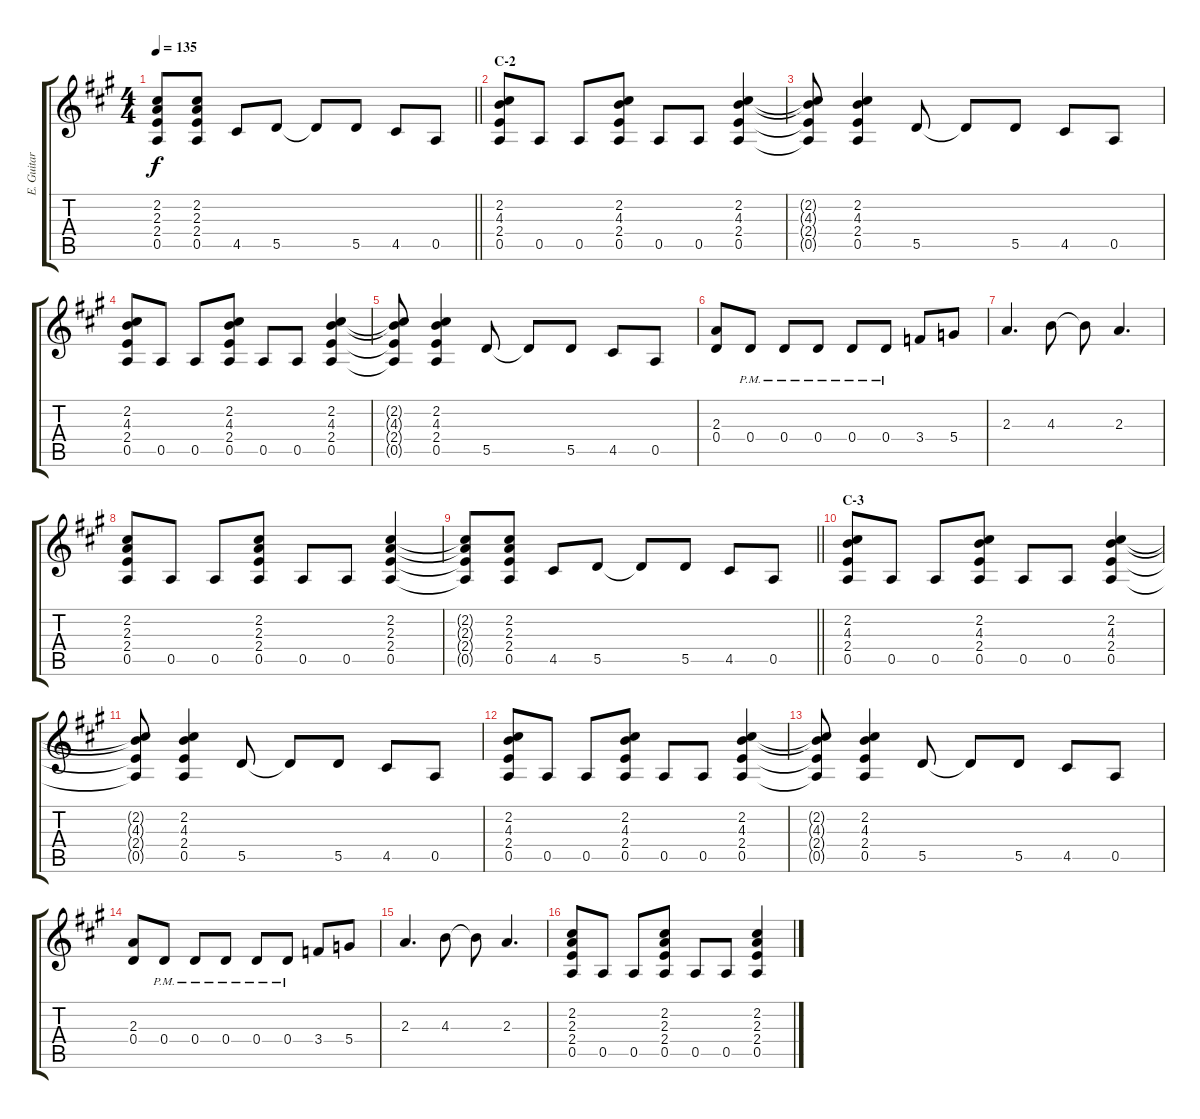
\track ("E. Guitar II" "E. Guitar ") {instrument overdrivenguitar}
\staff {score tabs}
\tuning (E4 B3 G3 D3 A2 E2) {hide}
\ts (4 4)
\tempo 135
\clef g2
\barLineRight lightlight
\ks a
(2.2{t} 2.3{t} 2.4{t} 0.5{t}).8{dy f} (2.2 2.3 2.4 0.5).8 4.5.8 5.5.8 5.5{t}.8 5.5.8 4.5.8 0.5.8 |
\section ("" "C-2")
(2.2 4.3 2.4 0.5).8 0.5.8 0.5.8 (2.2 4.3 2.4 0.5).8 0.5.8 0.5.8 (2.2 4.3 2.4 0.5).4 |
(2.2{t} 4.3{t} 2.4{t} 0.5{t}).8 (2.2 4.3 2.4 0.5).4 5.5.8 5.5{t}.8 5.5.8 4.5.8 0.5.8 |
(2.2 4.3 2.4 0.5).8 0.5.8 0.5.8 (2.2 4.3 2.4 0.5).8 0.5.8 0.5.8 (2.2 4.3 2.4 0.5).4 |
(2.2{t} 4.3{t} 2.4{t} 0.5{t}).8 (2.2 4.3 2.4 0.5).4 5.5.8 5.5{t}.8 5.5.8 4.5.8 0.5.8 |
(2.3 0.4).8 0.4{pm}.8 0.4{pm}.8 0.4{pm}.8 0.4{pm}.8 0.4{pm}.8 3.4.8 5.4.8 |
2.3.4{d} 4.3.8 4.3{t}.8 2.3.4{d} |
(2.2 2.3 2.4 0.5).8 0.5.8 0.5.8 (2.2 2.3 2.4 0.5).8 0.5.8 0.5.8 (2.2 2.3 2.4 0.5).4 |
\barLineRight lightlight
(2.2{t} 2.3{t} 2.4{t} 0.5{t}).8 (2.2 2.3 2.4 0.5).8 4.5.8 5.5.8 5.5{t}.8 5.5.8 4.5.8 0.5.8 |
\section ("" "C-3")
(2.2 4.3 2.4 0.5).8 0.5.8 0.5.8 (2.2 4.3 2.4 0.5).8 0.5.8 0.5.8 (2.2 4.3 2.4 0.5).4 |
(2.2{t} 4.3{t} 2.4{t} 0.5{t}).8 (2.2 4.3 2.4 0.5).4 5.5.8 5.5{t}.8 5.5.8 4.5.8 0.5.8 |
(2.2 4.3 2.4 0.5).8 0.5.8 0.5.8 (2.2 4.3 2.4 0.5).8 0.5.8 0.5.8 (2.2 4.3 2.4 0.5).4 |
(2.2{t} 4.3{t} 2.4{t} 0.5{t}).8 (2.2 4.3 2.4 0.5).4 5.5.8 5.5{t}.8 5.5.8 4.5.8 0.5.8 |
(2.3 0.4).8 0.4{pm}.8 0.4{pm}.8 0.4{pm}.8 0.4{pm}.8 0.4{pm}.8 3.4.8 5.4.8 |
2.3.4{d} 4.3.8 4.3{t}.8 2.3.4{d} |
(2.2 2.3 2.4 0.5).8 0.5.8 0.5.8 (2.2 2.3 2.4 0.5).8 0.5.8 0.5.8 (2.2 2.3 2.4 0.5).4
